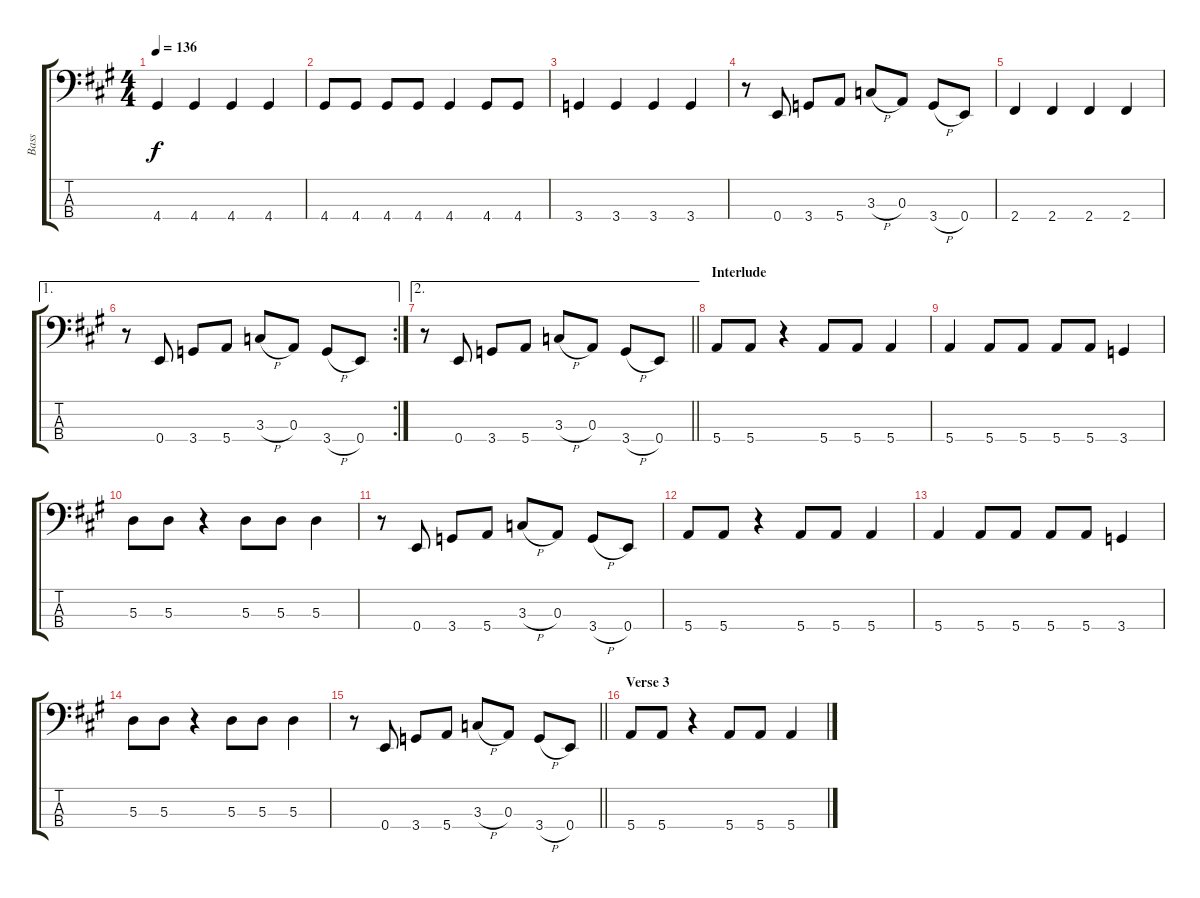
\track ("Bass" "Bass") {instrument electricbassfinger}
\staff {score tabs}
\tuning (G2 D2 A1 E1) {hide}
\ts (4 4)
\tempo 136
\clef f4
\ks a
4.4.4{dy f} 4.4.4 4.4.4 4.4.4 |
4.4.8 4.4.8 4.4.8 4.4.8 4.4.4 4.4.8 4.4.8 |
3.4.4 3.4.4 3.4.4 3.4.4 |
r.8 0.4.8 3.4.8 5.4.8 3.3{h}.8 0.3.8 3.4{h}.8 0.4.8 |
2.4.4 2.4.4 2.4.4 2.4.4 |
\ae 1
\rc 2
r.8 0.4.8 3.4.8 5.4.8 3.3{h}.8 0.3.8 3.4{h}.8 0.4.8 |
\ae 2
\barLineRight lightlight
r.8 0.4.8 3.4.8 5.4.8 3.3{h}.8 0.3.8 3.4{h}.8 0.4.8 |
\section ("" "Interlude")
5.4.8 5.4.8 r.4 5.4.8 5.4.8 5.4.4 |
5.4.4 5.4.8 5.4.8 5.4.8 5.4.8 3.4.4 |
5.3.8 5.3.8 r.4 5.3.8 5.3.8 5.3.4 |
r.8 0.4.8 3.4.8 5.4.8 3.3{h}.8 0.3.8 3.4{h}.8 0.4.8 |
5.4.8 5.4.8 r.4 5.4.8 5.4.8 5.4.4 |
5.4.4 5.4.8 5.4.8 5.4.8 5.4.8 3.4.4 |
5.3.8 5.3.8 r.4 5.3.8 5.3.8 5.3.4 |
\barLineRight lightlight
r.8 0.4.8 3.4.8 5.4.8 3.3{h}.8 0.3.8 3.4{h}.8 0.4.8 |
\section ("" "Verse 3")
5.4.8 5.4.8 r.4 5.4.8 5.4.8 5.4.4
